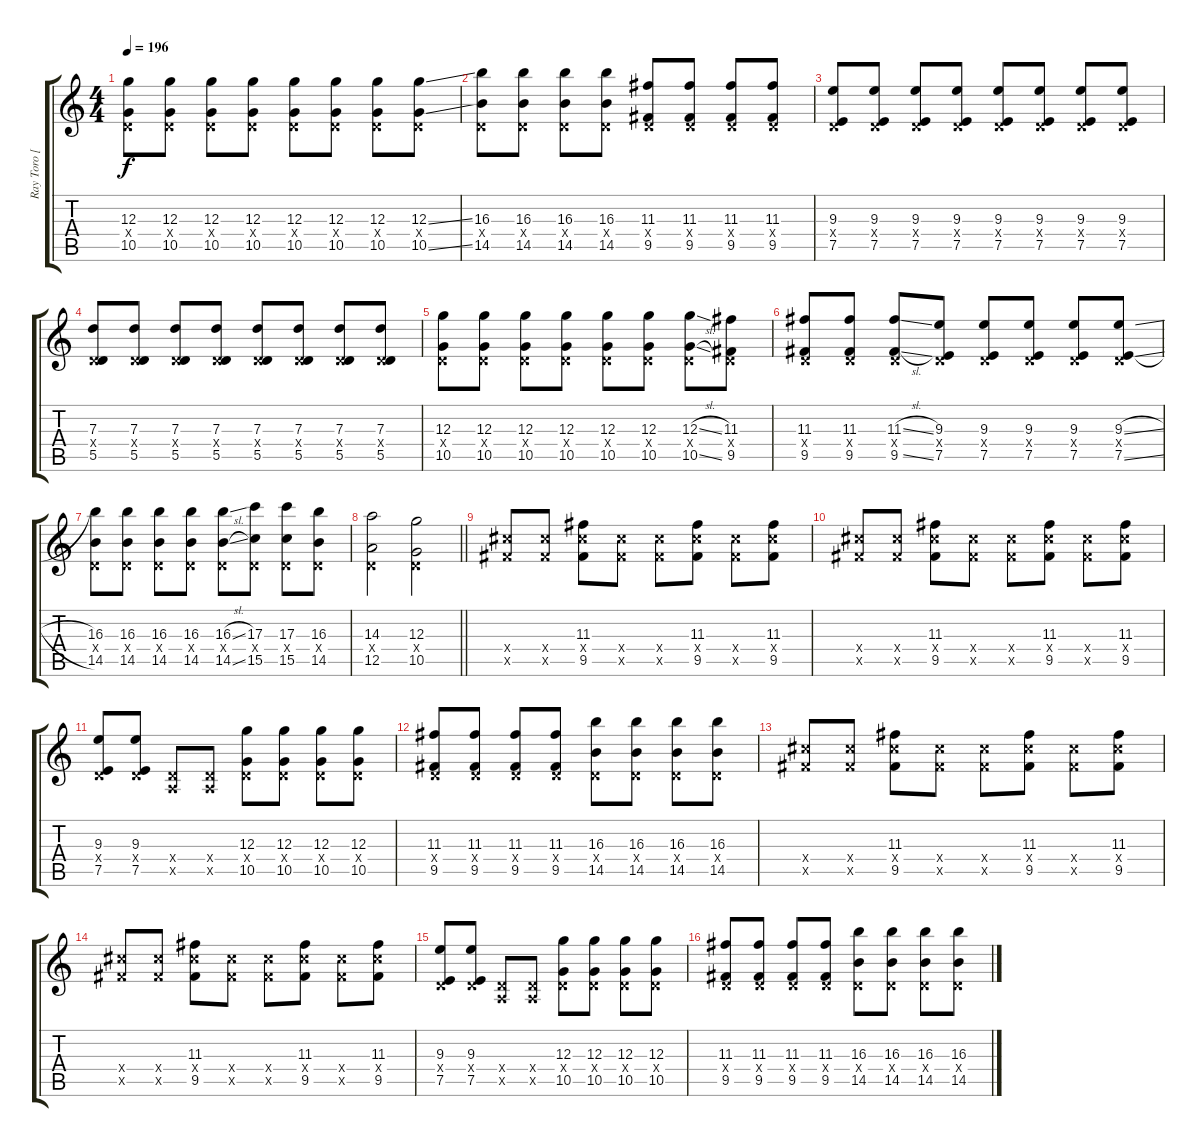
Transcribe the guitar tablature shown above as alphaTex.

\track ("Ray Toro [Lead Guitar]" "Ray Toro [") {instrument overdrivenguitar}
\staff {score tabs}
\tuning (E4 B3 G3 D3 A2 E2) {hide}
\ts (4 4)
\tempo 196
\clef g2
\ks c
(12.3 0.4{x} 10.5).8{dy f} (12.3 0.4{x} 10.5).8 (12.3 0.4{x} 10.5).8 (12.3 0.4{x} 10.5).8 (12.3 0.4{x} 10.5).8 (12.3 0.4{x} 10.5).8 (12.3 0.4{x} 10.5).8 (12.3{ss} 0.4{x} 10.5{ss}).8 |
(16.3 0.4{x} 14.5).8 (16.3 0.4{x} 14.5).8 (16.3 0.4{x} 14.5).8 (16.3 0.4{x} 14.5).8 (11.3 0.4{x} 9.5).8 (11.3 0.4{x} 9.5).8 (11.3 0.4{x} 9.5).8 (11.3 0.4{x} 9.5).8 |
(9.3 0.4{x} 7.5).8 (9.3 0.4{x} 7.5).8 (9.3 0.4{x} 7.5).8 (9.3 0.4{x} 7.5).8 (9.3 0.4{x} 7.5).8 (9.3 0.4{x} 7.5).8 (9.3 0.4{x} 7.5).8 (9.3 0.4{x} 7.5).8 |
(7.3 0.4{x} 5.5).8 (7.3 0.4{x} 5.5).8 (7.3 0.4{x} 5.5).8 (7.3 0.4{x} 5.5).8 (7.3 0.4{x} 5.5).8 (7.3 0.4{x} 5.5).8 (7.3 0.4{x} 5.5).8 (7.3 0.4{x} 5.5).8 |
(12.3 0.4{x} 10.5).8 (12.3 0.4{x} 10.5).8 (12.3 0.4{x} 10.5).8 (12.3 0.4{x} 10.5).8 (12.3 0.4{x} 10.5).8 (12.3 0.4{x} 10.5).8 (12.3{sl} 0.4{x} 10.5{sl}).8 (11.3 0.4{x} 9.5).8 |
(11.3 0.4{x} 9.5).8 (11.3 0.4{x} 9.5).8 (11.3{sl} 0.4{x} 9.5{sl}).8 (9.3 0.4{x} 7.5).8 (9.3 0.4{x} 7.5).8 (9.3 0.4{x} 7.5).8 (9.3 0.4{x} 7.5).8 (9.3{sl} 0.4{x} 7.5{sl}).8 |
(16.3 0.4{x} 14.5).8 (16.3 0.4{x} 14.5).8 (16.3 0.4{x} 14.5).8 (16.3 0.4{x} 14.5).8 (16.3{sl} 0.4{x} 14.5{sl}).8 (17.3 0.4{x} 15.5).8 (17.3 0.4{x} 15.5).8 (16.3 0.4{x} 14.5).8 |
\barLineRight lightlight
(14.3 0.4{x} 12.5).2 (12.3 0.4{x} 10.5).2 |
(11.4{x} 9.5{x}).8 (11.4{x} 9.5{x}).8 (11.3 11.4{x} 9.5).8 (11.4{x} 9.5{x}).8 (11.4{x} 9.5{x}).8 (11.3 11.4{x} 9.5).8 (11.4{x} 9.5{x}).8 (11.3 11.4{x} 9.5).8 |
(11.4{x} 9.5{x}).8 (11.4{x} 9.5{x}).8 (11.3 11.4{x} 9.5).8 (11.4{x} 9.5{x}).8 (11.4{x} 9.5{x}).8 (11.3 11.4{x} 9.5).8 (11.4{x} 9.5{x}).8 (11.3 11.4{x} 9.5).8 |
(9.3 0.4{x} 7.5).8 (9.3 0.4{x} 7.5).8 (0.4{x} 0.5{x}).8 (0.4{x} 0.5{x}).8 (12.3 0.4{x} 10.5).8 (12.3 0.4{x} 10.5).8 (12.3 0.4{x} 10.5).8 (12.3 0.4{x} 10.5).8 |
(11.3 0.4{x} 9.5).8 (11.3 0.4{x} 9.5).8 (11.3 0.4{x} 9.5).8 (11.3 0.4{x} 9.5).8 (16.3 0.4{x} 14.5).8 (16.3 0.4{x} 14.5).8 (16.3 0.4{x} 14.5).8 (16.3 0.4{x} 14.5).8 |
(11.4{x} 9.5{x}).8 (11.4{x} 9.5{x}).8 (11.3 11.4{x} 9.5).8 (11.4{x} 9.5{x}).8 (11.4{x} 9.5{x}).8 (11.3 11.4{x} 9.5).8 (11.4{x} 9.5{x}).8 (11.3 11.4{x} 9.5).8 |
(11.4{x} 9.5{x}).8 (11.4{x} 9.5{x}).8 (11.3 11.4{x} 9.5).8 (11.4{x} 9.5{x}).8 (11.4{x} 9.5{x}).8 (11.3 11.4{x} 9.5).8 (11.4{x} 9.5{x}).8 (11.3 11.4{x} 9.5).8 |
(9.3 0.4{x} 7.5).8 (9.3 0.4{x} 7.5).8 (0.4{x} 0.5{x}).8 (0.4{x} 0.5{x}).8 (12.3 0.4{x} 10.5).8 (12.3 0.4{x} 10.5).8 (12.3 0.4{x} 10.5).8 (12.3 0.4{x} 10.5).8 |
(11.3 0.4{x} 9.5).8 (11.3 0.4{x} 9.5).8 (11.3 0.4{x} 9.5).8 (11.3 0.4{x} 9.5).8 (16.3 0.4{x} 14.5).8 (16.3 0.4{x} 14.5).8 (16.3 0.4{x} 14.5).8 (16.3 0.4{x} 14.5).8
